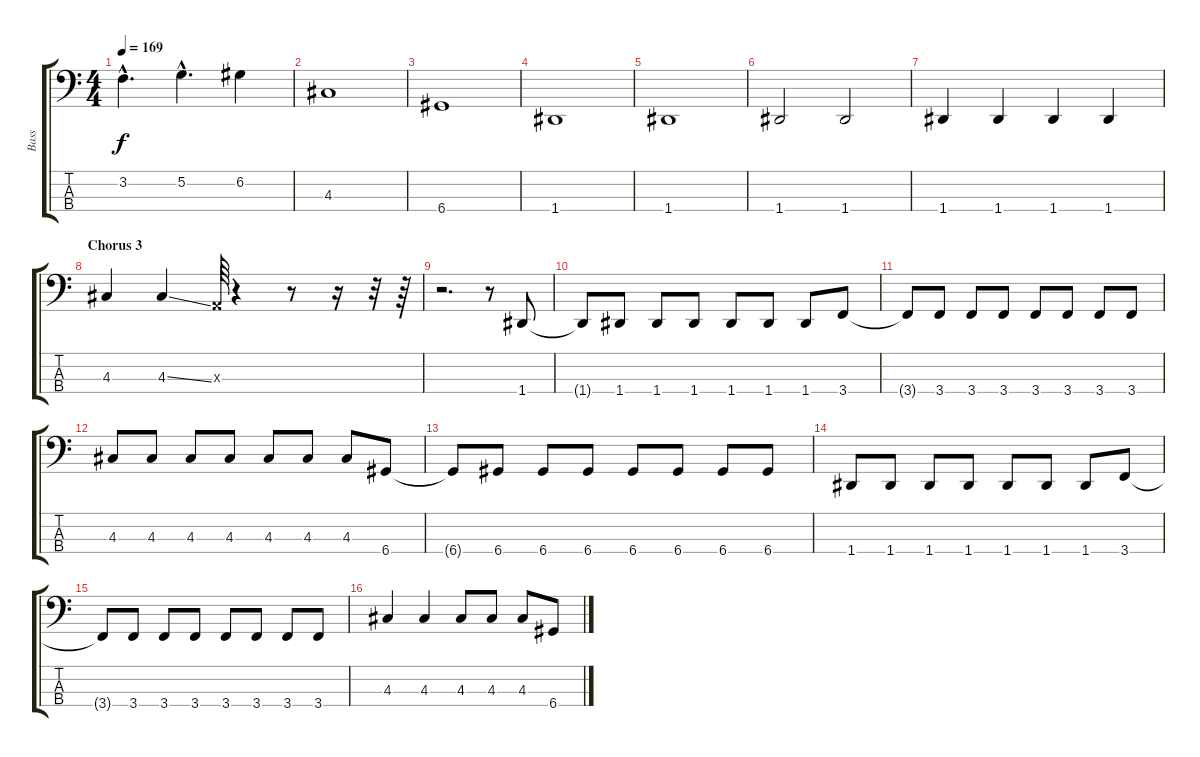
\track ("Bass" "Bass") {instrument electricbassfinger}
\staff {score tabs}
\tuning (G2 D2 A1 D1) {hide}
\ts (4 4)
\tempo 169
\clef f4
\ks c
3.2{hac}.4{d dy f} 5.2{hac}.4{d} 6.2.4 |
4.3.1 |
6.4.1 |
1.4.1 |
1.4.1 |
1.4.2 1.4.2 |
1.4.4 1.4.4 1.4.4 1.4.4 |
\section ("" "Chorus 3")
4.3.4 4.3{ss}.4 0.3{x}.64 r.4 r.8 r.16 r.32 r.64 |
r.2{d} r.8 1.4.8 |
1.4{t}.8 1.4.8 1.4.8 1.4.8 1.4.8 1.4.8 1.4.8 3.4.8 |
3.4{t}.8 3.4.8 3.4.8 3.4.8 3.4.8 3.4.8 3.4.8 3.4.8 |
4.3.8 4.3.8 4.3.8 4.3.8 4.3.8 4.3.8 4.3.8 6.4.8 |
6.4{t}.8 6.4.8 6.4.8 6.4.8 6.4.8 6.4.8 6.4.8 6.4.8 |
1.4.8 1.4.8 1.4.8 1.4.8 1.4.8 1.4.8 1.4.8 3.4.8 |
3.4{t}.8 3.4.8 3.4.8 3.4.8 3.4.8 3.4.8 3.4.8 3.4.8 |
4.3.4 4.3.4 4.3.8 4.3.8 4.3.8 6.4.8
